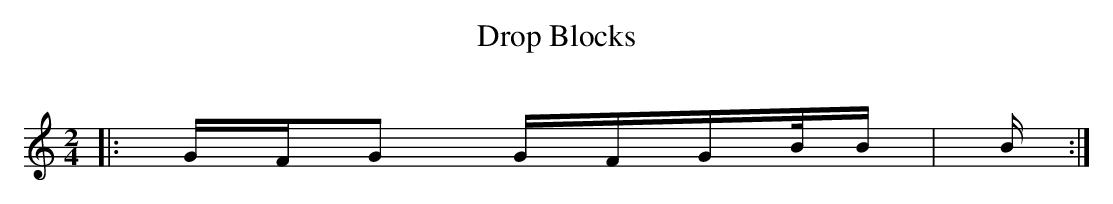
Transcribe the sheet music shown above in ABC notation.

X:1
T:Drop Blocks
O:
M:2/4
L:1/16
K:C
|: GFG2 GFGB/2B | B :|
|:  :|
